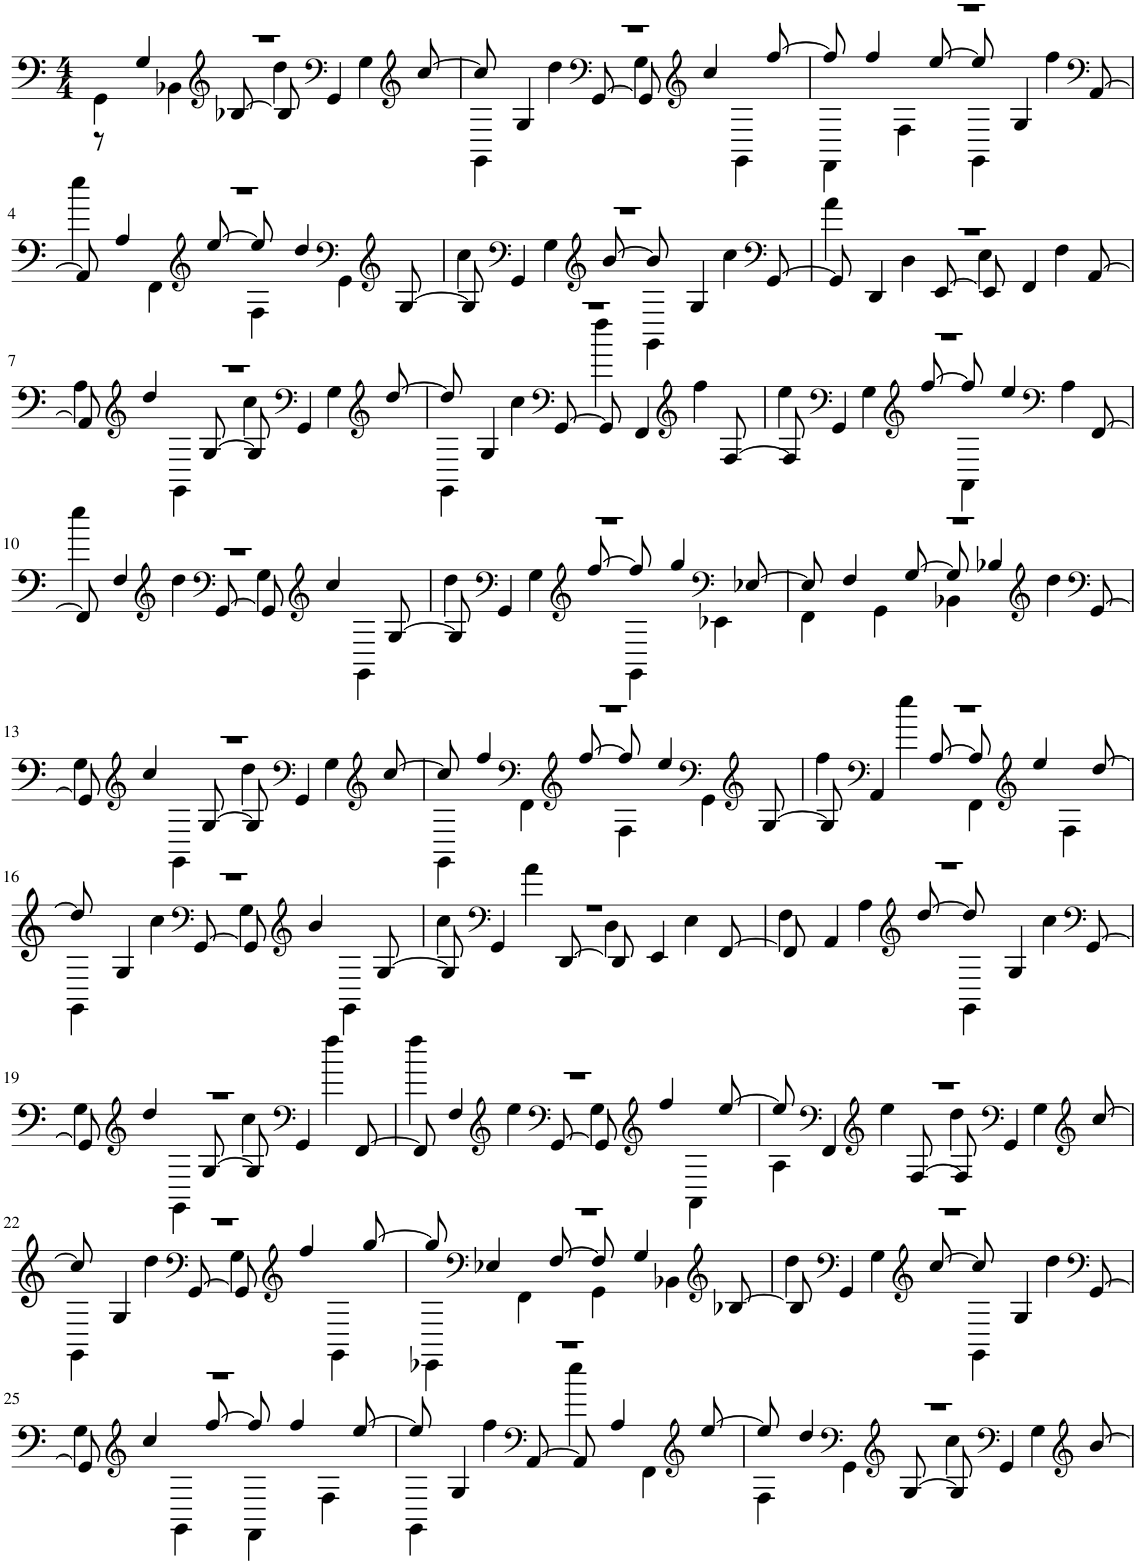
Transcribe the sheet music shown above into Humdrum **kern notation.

**kern
*part1
*staff1
*I"Piano
*I'P-no
*clefF4
*k[]
*M4/4
=1
*^
*	*^
1r	4GG\	8r
.	.	4G/
.	4BB-X\	.
*clefG2	*	*
.	.	[8B-X/
.	4dd\	8B-/]
*clefF4	*	*
.	.	4GG/
.	4G\	.
*clefG2	*	*
.	.	[8cc/
=2	=2	=2
1r	4GG\	8cc/]
.	.	4G/
.	4dd\	.
*clefF4	*	*
.	.	[8GG/
.	4G\	8GG/]
*clefG2	*	*
.	.	4cc/
.	4GG\	.
.	.	[8ff/
=3	=3	=3
1r	4FF\	8ff/]
.	.	4ff/
.	4F\	.
.	.	[8ee/
.	4GG\	8ee/]
.	.	4G/
.	4ff\	.
*clefF4	*	*
.	.	[8AA/
!!LO:LB:g=z	!!	!!
=4	=4	=4
1r	4ee\	8AA/]
.	.	4A/
.	4FF\	.
*clefG2	*	*
.	.	[8ee/
.	4F\	8ee/]
.	.	4dd/
*clefF4	*	*
.	4GG\	.
*clefG2	*	*
.	.	[8G/
=5	=5	=5
1r	4cc\	8G/]
*clefF4	*	*
.	.	4GG/
.	4G\	.
*clefG2	*	*
.	.	[8b/
.	4GG\	8b/]
.	.	4G/
.	4cc\	.
*clefF4	*	*
.	.	[8GG/
=6	=6	=6
1r	4a\	8GG/]
.	.	4DD/
.	4D\	.
.	.	[8EE/
.	4E\	8EE/]
.	.	4FF/
.	4F\	.
.	.	[8AA/
!!LO:LB:g=z	!!	!!
=7	=7	=7
1r	4A\	8AA/]
*clefG2	*	*
.	.	4dd/
.	4GG\	.
.	.	[8G/
.	4cc\	8G/]
*clefF4	*	*
.	.	4GG/
.	4G\	.
*clefG2	*	*
.	.	[8dd/
=8	=8	=8
1r	4GG\	8dd/]
.	.	4G/
.	4cc\	.
*clefF4	*	*
.	.	[8GG/
.	4ff\	8GG/]
.	.	4FF/
*clefG2	*	*
.	4ff\	.
.	.	[8F/
=9	=9	=9
1r	4ee\	8F/]
*clefF4	*	*
.	.	4GG/
.	4G\	.
*clefG2	*	*
.	.	[8ff/
.	4AA\	8ff/]
.	.	4ee/
*clefF4	*	*
.	4A\	.
.	.	[8FF/
!!LO:LB:g=z	!!	!!
=10	=10	=10
1r	4ee\	8FF/]
.	.	4F/
*clefG2	*	*
.	4dd\	.
*clefF4	*	*
.	.	[8GG/
.	4G\	8GG/]
*clefG2	*	*
.	.	4cc/
.	4GG\	.
.	.	[8G/
=11	=11	=11
1r	4dd\	8G/]
*clefF4	*	*
.	.	4GG/
.	4G\	.
*clefG2	*	*
.	.	[8ff/
.	4GG\	8ff/]
.	.	4gg/
*clefF4	*	*
.	4EE-X\	.
.	.	[8E-X/
=12	=12	=12
1r	4FF\	8E-/]
.	.	4F/
.	4GG\	.
.	.	[8G/
.	4BB-X\	8G/]
.	.	4B-X/
*clefG2	*	*
.	4dd\	.
*clefF4	*	*
.	.	[8GG/
!!LO:LB:g=z	!!	!!
=13	=13	=13
1r	4G\	8GG/]
*clefG2	*	*
.	.	4cc/
.	4GG\	.
.	.	[8G/
.	4dd\	8G/]
*clefF4	*	*
.	.	4GG/
.	4G\	.
*clefG2	*	*
.	.	[8cc/
=14	=14	=14
1r	4GG\	8cc/]
.	.	4ff/
*clefF4	*	*
.	4FF\	.
*clefG2	*	*
.	.	[8ff/
.	4F\	8ff/]
.	.	4ee/
*clefF4	*	*
.	4GG\	.
*clefG2	*	*
.	.	[8G/
=15	=15	=15
1r	4ff\	8G/]
*clefF4	*	*
.	.	4AA/
.	4ee\	.
.	.	[8A/
.	4FF\	8A/]
*clefG2	*	*
.	.	4ee/
.	4F\	.
.	.	[8dd/
!!LO:LB:g=z	!!	!!
=16	=16	=16
1r	4GG\	8dd/]
.	.	4G/
.	4cc\	.
*clefF4	*	*
.	.	[8GG/
.	4G\	8GG/]
*clefG2	*	*
.	.	4b/
.	4GG\	.
.	.	[8G/
=17	=17	=17
1r	4cc\	8G/]
*clefF4	*	*
.	.	4GG/
.	4a\	.
.	.	[8DD/
.	4D\	8DD/]
.	.	4EE/
.	4E\	.
.	.	[8FF/
=18	=18	=18
1r	4F\	8FF/]
.	.	4AA/
.	4A\	.
*clefG2	*	*
.	.	[8dd/
.	4GG\	8dd/]
.	.	4G/
.	4cc\	.
*clefF4	*	*
.	.	[8GG/
!!LO:LB:g=z	!!	!!
=19	=19	=19
1r	4G\	8GG/]
*clefG2	*	*
.	.	4dd/
.	4GG\	.
.	.	[8G/
.	4cc\	8G/]
*clefF4	*	*
.	.	4GG/
.	4ff\	.
.	.	[8FF/
=20	=20	=20
1r	4ff\	8FF/]
.	.	4F/
*clefG2	*	*
.	4ee\	.
*clefF4	*	*
.	.	[8GG/
.	4G\	8GG/]
*clefG2	*	*
.	.	4ff/
.	4AA\	.
.	.	[8ee/
=21	=21	=21
1r	4A\	8ee/]
*clefF4	*	*
.	.	4FF/
*clefG2	*	*
.	4ee\	.
.	.	[8F/
.	4dd\	8F/]
*clefF4	*	*
.	.	4GG/
.	4G\	.
*clefG2	*	*
.	.	[8cc/
!!LO:LB:g=z	!!	!!
=22	=22	=22
1r	4GG\	8cc/]
.	.	4G/
.	4dd\	.
*clefF4	*	*
.	.	[8GG/
.	4G\	8GG/]
*clefG2	*	*
.	.	4ff/
.	4GG\	.
.	.	[8gg/
=23	=23	=23
1r	4EE-X\	8gg/]
*clefF4	*	*
.	.	4E-X/
.	4FF\	.
.	.	[8F/
.	4GG\	8F/]
.	.	4G/
.	4BB-X\	.
*clefG2	*	*
.	.	[8B-X/
=24	=24	=24
1r	4dd\	8B-/]
*clefF4	*	*
.	.	4GG/
.	4G\	.
*clefG2	*	*
.	.	[8cc/
.	4GG\	8cc/]
.	.	4G/
.	4dd\	.
*clefF4	*	*
.	.	[8GG/
!!LO:LB:g=z	!!	!!
=25	=25	=25
1r	4G\	8GG/]
*clefG2	*	*
.	.	4cc/
.	4GG\	.
.	.	[8ff/
.	4FF\	8ff/]
.	.	4ff/
.	4F\	.
.	.	[8ee/
=26	=26	=26
1r	4GG\	8ee/]
.	.	4G/
.	4ff\	.
*clefF4	*	*
.	.	[8AA/
.	4ee\	8AA/]
.	.	4A/
.	4FF\	.
*clefG2	*	*
.	.	[8ee/
=27	=27	=27
1r	4F\	8ee/]
.	.	4dd/
*clefF4	*	*
.	4GG\	.
*clefG2	*	*
.	.	[8G/
.	4cc\	8G/]
*clefF4	*	*
.	.	4GG/
.	4G\	.
*clefG2	*	*
.	.	[8b/
*v	*v	*v
=
*-
